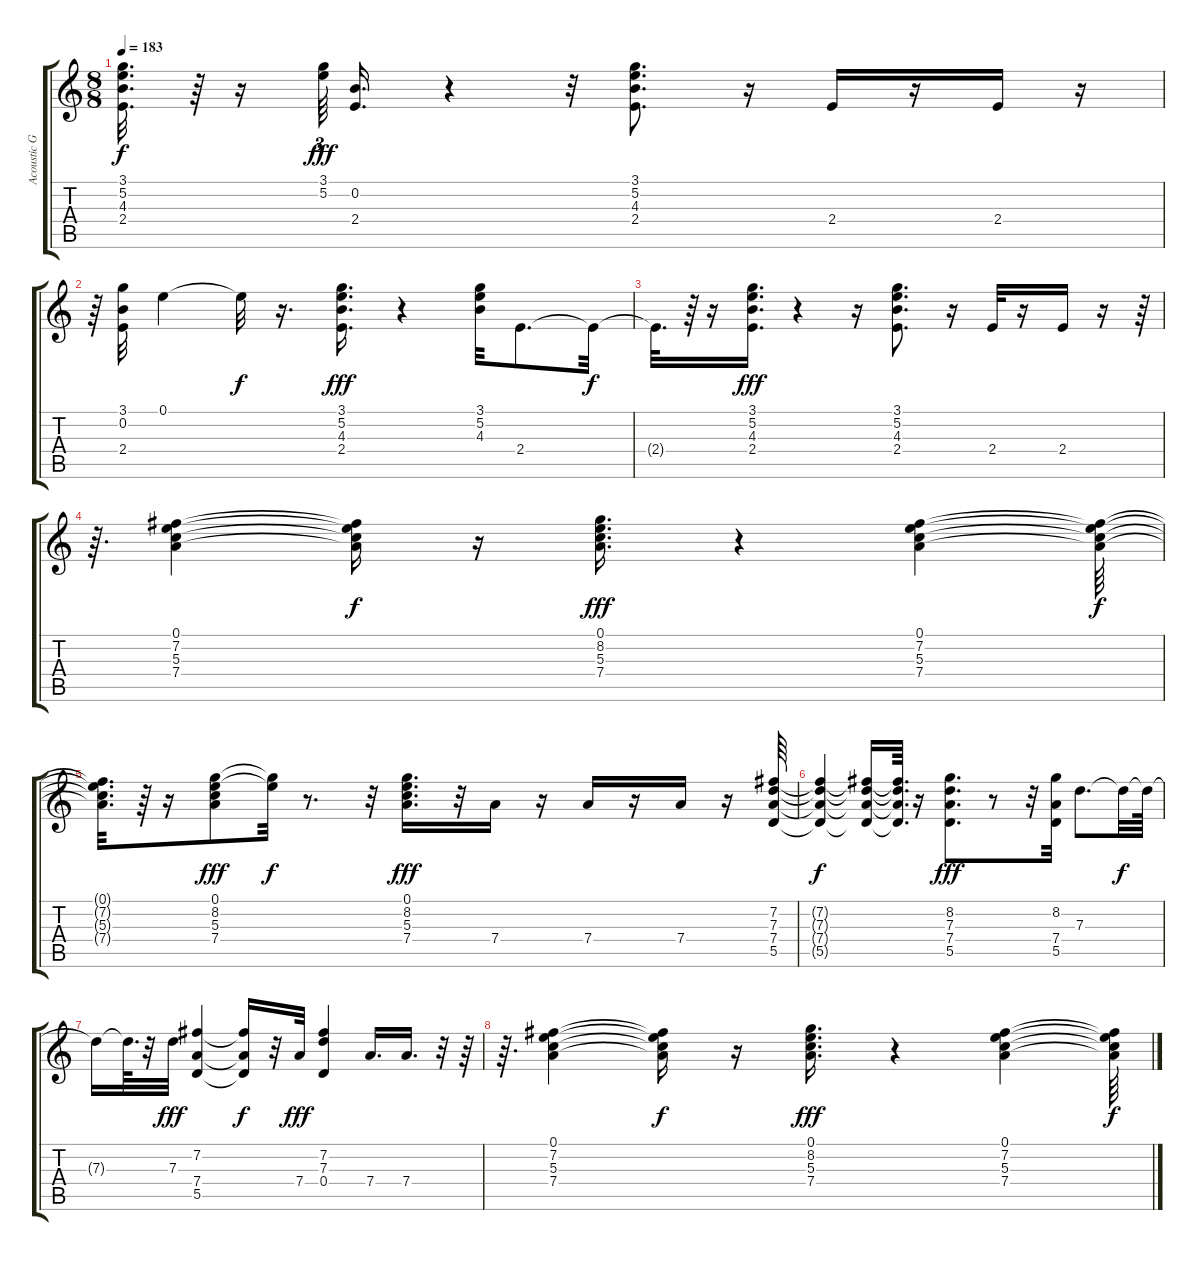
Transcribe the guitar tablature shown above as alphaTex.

\track ("Acoustic Guitar" "Acoustic G") {instrument acousticguitarsteel}
\staff {score tabs}
\tuning (E4 B3 G3 D3 A2 E2) {hide}
\ts (8 8)
\tempo 183
\clef g2
\ks c
(3.1{t} 5.2{t} 4.3{t} 2.4{t}).32{d dy f} r.64 r.16 (3.1 5.2).64{tu (3 2) dy fff} (0.2 2.4).16{d} r.4 r.32 (3.1 5.2 4.3 2.4).8{d} r.16 2.4.16 r.16 2.4.16 r.16 |
r.64 (3.1 0.2 2.4).32 0.1.4 0.1{t}.32{dy f} r.16{d} (3.1 5.2 4.3 2.4).16{d dy fff} r.4 (3.1 5.2 4.3).32 2.4.8{d} 2.4{t}.32{dy f} |
2.4{t}.32{d} r.64 r.16 (3.1 5.2 4.3 2.4).16{d dy fff} r.4 r.16 (3.1 5.2 4.3 2.4).8{d} r.16 2.4.32 r.16 2.4.16 r.16 r.64 |
r.64{d} (0.1 7.2 5.3 7.4).4 (0.1{t} 7.2{t} 5.3{t} 7.4{t}).16{dy f} r.16 (0.1 8.2 5.3 7.4).16{d dy fff} r.4 (0.1 7.2 5.3 7.4).4 (0.1{t} 7.2{t} 5.3{t} 7.4{t}).64{dy f} |
(0.1{t} 7.2{t} 5.3{t} 7.4{t}).32{d} r.64 r.16 (0.1 8.2 5.3 7.4).8{dy fff} (0.1{t} 8.2{t}).32{dy f} r.8{d} r.32 (0.1 8.2 5.3 7.4).16{d dy fff} r.32 7.4.16 r.16 7.4.16 r.16 7.4.16 r.16 (7.2 7.3 7.4 5.5).64 |
(7.2{t} 7.3{t} 7.4{t} 5.5{t}).4{dy f} (7.2{t} 7.3{t} 7.4{t} 5.5{t}).16 (7.2{t} 7.3{t} 7.4{t} 5.5{t}).64{d} r.16 (8.2 7.3 7.4 5.5).8{d dy fff} r.8 r.32 (8.2 7.4 5.5).32 7.3.8{d} 7.3{t}.32{dy f} 7.3{t}.64 |
7.3{t}.16 7.3{t}.64{d} r.32 7.3.32{dy fff} (7.2 7.4 5.5).4 (7.2{t} 7.4{t} 5.5{t}).16{dy f} r.32 7.4.32{dy fff} (7.2 7.3 0.4).4 7.4.16{d} 7.4.16{d} r.32 r.64 |
r.64{d} (0.1 7.2 5.3 7.4).4 (0.1{t} 7.2{t} 5.3{t} 7.4{t}).16{dy f} r.16 (0.1 8.2 5.3 7.4).16{d dy fff} r.4 (0.1 7.2 5.3 7.4).4 (0.1{t} 7.2{t} 5.3{t} 7.4{t}).64{dy f}
